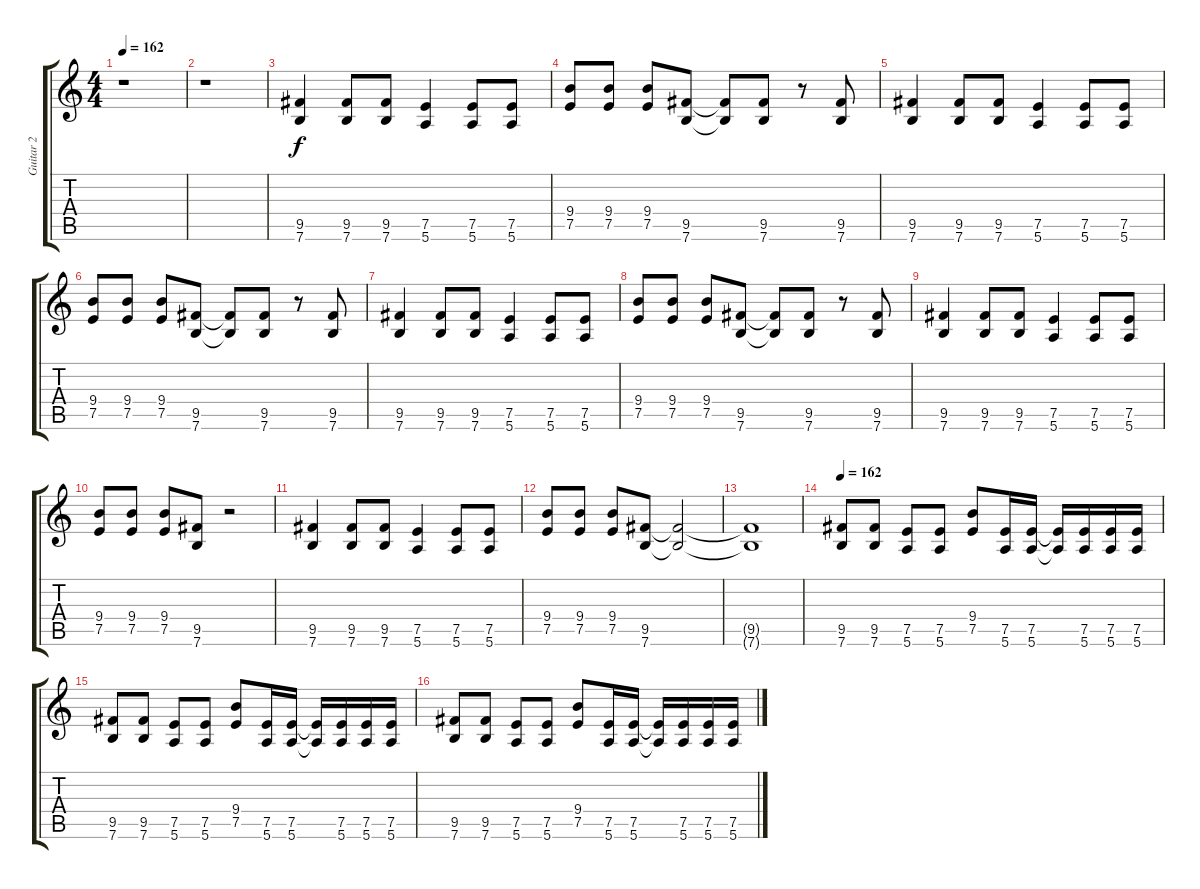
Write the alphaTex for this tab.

\track ("Guitar 2" "Guitar 2") {instrument distortionguitar}
\staff {score tabs}
\tuning (E4 B3 G3 D3 A2 E2) {hide}
\ts (4 4)
\tempo 162
\tempo 90
\tempo 162
\clef g2
\ks c
r.1{dy f instrument distortionguitar} |
r.1 |
(9.5 7.6).4 (9.5 7.6).8 (9.5 7.6).8 (7.5 5.6).4 (7.5 5.6).8 (7.5 5.6).8 |
(9.4 7.5).8 (9.4 7.5).8 (9.4 7.5).8 (9.5 7.6).8 (9.5{t} 7.6{t}).8 (9.5 7.6).8 r.8 (9.5 7.6).8 |
(9.5 7.6).4 (9.5 7.6).8 (9.5 7.6).8 (7.5 5.6).4 (7.5 5.6).8 (7.5 5.6).8 |
(9.4 7.5).8 (9.4 7.5).8 (9.4 7.5).8 (9.5 7.6).8 (9.5{t} 7.6{t}).8 (9.5 7.6).8 r.8 (9.5 7.6).8 |
(9.5 7.6).4 (9.5 7.6).8 (9.5 7.6).8 (7.5 5.6).4 (7.5 5.6).8 (7.5 5.6).8 |
(9.4 7.5).8 (9.4 7.5).8 (9.4 7.5).8 (9.5 7.6).8 (9.5{t} 7.6{t}).8 (9.5 7.6).8 r.8 (9.5 7.6).8 |
(9.5 7.6).4 (9.5 7.6).8 (9.5 7.6).8 (7.5 5.6).4 (7.5 5.6).8 (7.5 5.6).8 |
(9.4 7.5).8 (9.4 7.5).8 (9.4 7.5).8 (9.5 7.6).8 r.2 |
(9.5 7.6).4 (9.5 7.6).8 (9.5 7.6).8 (7.5 5.6).4 (7.5 5.6).8 (7.5 5.6).8 |
(9.4 7.5).8 (9.4 7.5).8 (9.4 7.5).8 (9.5 7.6).8 (9.5{t} 7.6{t}).2 |
(9.5{t} 7.6{t}).1 |
\tempo 162
(9.5 7.6).8 (9.5 7.6).8 (7.5 5.6).8 (7.5 5.6).8 (9.4 7.5).8 (7.5 5.6).16 (7.5 5.6).16 (7.5{t} 5.6{t}).16 (7.5 5.6).16 (7.5 5.6).16 (7.5 5.6).16 |
(9.5 7.6).8 (9.5 7.6).8 (7.5 5.6).8 (7.5 5.6).8 (9.4 7.5).8 (7.5 5.6).16 (7.5 5.6).16 (7.5{t} 5.6{t}).16 (7.5 5.6).16 (7.5 5.6).16 (7.5 5.6).16 |
(9.5 7.6).8 (9.5 7.6).8 (7.5 5.6).8 (7.5 5.6).8 (9.4 7.5).8 (7.5 5.6).16 (7.5 5.6).16 (7.5{t} 5.6{t}).16 (7.5 5.6).16 (7.5 5.6).16 (7.5 5.6).16
